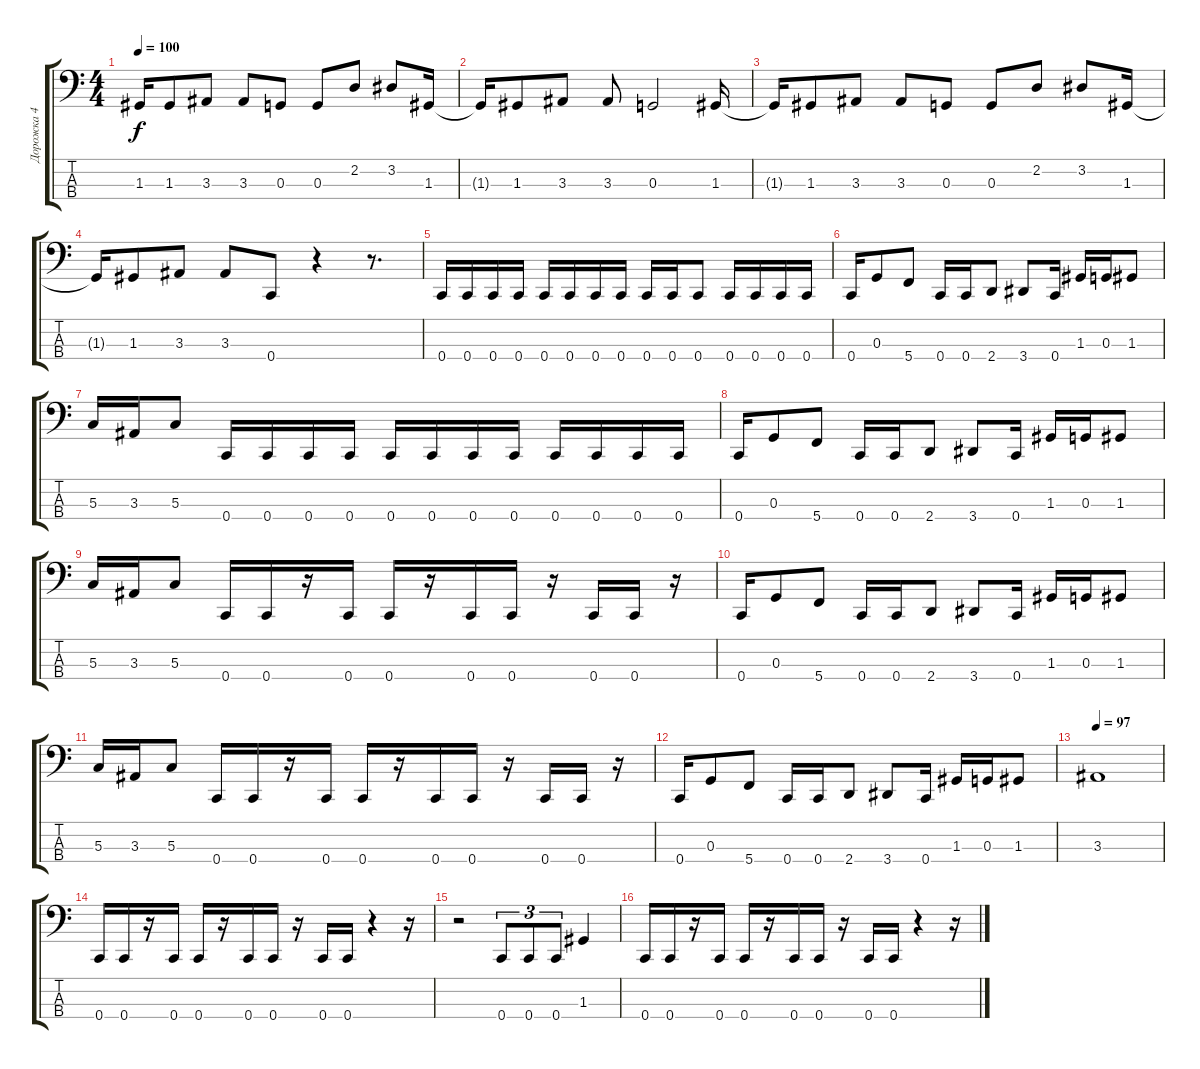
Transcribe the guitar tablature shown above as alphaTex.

\track ("Дорожка 4" "Дорожка 4") {instrument electricbassfinger}
\staff {score tabs}
\tuning (F2 C2 G1 C1) {hide}
\ts (4 4)
\tempo 100
\clef f4
\ks c
1.3{t}.16{dy f} 1.3.8 3.3.8 3.3.8 0.3.8 0.3.8 2.2.8 3.2.8 1.3.16 |
1.3{t}.16 1.3.8 3.3.8 3.3.8 0.3.2 1.3.16 |
1.3{t}.16 1.3.8 3.3.8 3.3.8 0.3.8 0.3.8 2.2.8 3.2.8 1.3.16 |
1.3{t}.16 1.3.8 3.3.8 3.3.8 0.4.8 r.4 r.8{d} |
0.4.16 0.4.16 0.4.16 0.4.16 0.4.16 0.4.16 0.4.16 0.4.16 0.4.16 0.4.16 0.4.8 0.4.16 0.4.16 0.4.16 0.4.16 |
0.4.16 0.3.8 5.4.8 0.4.16 0.4.16 2.4.8 3.4.8 0.4.16 1.3.16 0.3.16 1.3.8 |
5.3.16 3.3.16 5.3.8 0.4.16 0.4.16 0.4.16 0.4.16 0.4.16 0.4.16 0.4.16 0.4.16 0.4.16 0.4.16 0.4.16 0.4.16 |
0.4.16 0.3.8 5.4.8 0.4.16 0.4.16 2.4.8 3.4.8 0.4.16 1.3.16 0.3.16 1.3.8 |
5.3.16 3.3.16 5.3.8 0.4.16 0.4.16 r.16 0.4.16 0.4.16 r.16 0.4.16 0.4.16 r.16 0.4.16 0.4.16 r.16 |
0.4.16 0.3.8 5.4.8 0.4.16 0.4.16 2.4.8 3.4.8 0.4.16 1.3.16 0.3.16 1.3.8 |
5.3.16 3.3.16 5.3.8 0.4.16 0.4.16 r.16 0.4.16 0.4.16 r.16 0.4.16 0.4.16 r.16 0.4.16 0.4.16 r.16 |
0.4.16 0.3.8 5.4.8 0.4.16 0.4.16 2.4.8 3.4.8 0.4.16 1.3.16 0.3.16 1.3.8 |
\tempo 97
3.3.1 |
0.4.16 0.4.16 r.16 0.4.16 0.4.16 r.16 0.4.16 0.4.16 r.16 0.4.16 0.4.16 r.4 r.16 |
r.2 0.4.8{tu (3 2)} 0.4.8{tu (3 2)} 0.4.8{tu (3 2)} 1.3.4 |
0.4.16 0.4.16 r.16 0.4.16 0.4.16 r.16 0.4.16 0.4.16 r.16 0.4.16 0.4.16 r.4 r.16
